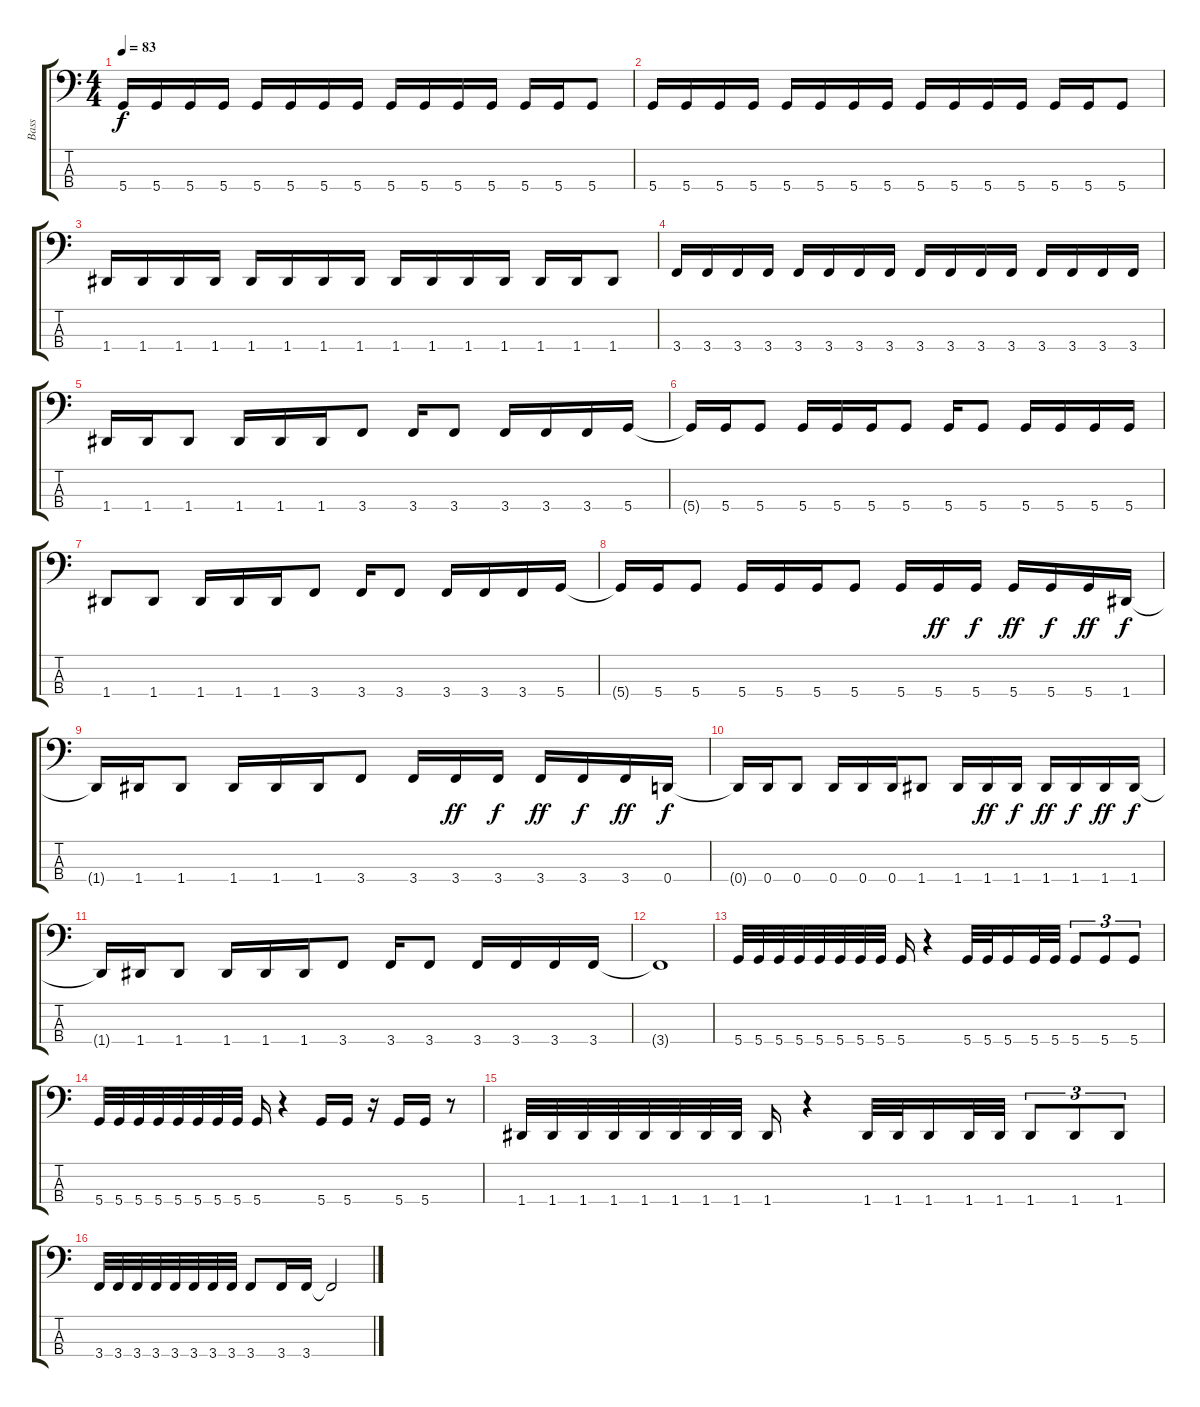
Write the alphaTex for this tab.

\track ("Bass" "Bass") {instrument electricbasspick}
\staff {score tabs}
\tuning (F2 C2 G1 D1) {hide}
\ts (4 4)
\tempo 83
\clef f4
\ks c
5.4.16{dy f} 5.4.16 5.4.16 5.4.16 5.4.16 5.4.16 5.4.16 5.4.16 5.4.16 5.4.16 5.4.16 5.4.16 5.4.16 5.4.16 5.4.8 |
5.4.16 5.4.16 5.4.16 5.4.16 5.4.16 5.4.16 5.4.16 5.4.16 5.4.16 5.4.16 5.4.16 5.4.16 5.4.16 5.4.16 5.4.8 |
1.4.16 1.4.16 1.4.16 1.4.16 1.4.16 1.4.16 1.4.16 1.4.16 1.4.16 1.4.16 1.4.16 1.4.16 1.4.16 1.4.16 1.4.8 |
3.4.16 3.4.16 3.4.16 3.4.16 3.4.16 3.4.16 3.4.16 3.4.16 3.4.16 3.4.16 3.4.16 3.4.16 3.4.16 3.4.16 3.4.16 3.4.16 |
1.4.16 1.4.16 1.4.8 1.4.16 1.4.16 1.4.16 3.4.8 3.4.16 3.4.8 3.4.16 3.4.16 3.4.16 5.4.16 |
5.4{t}.16 5.4.16 5.4.8 5.4.16 5.4.16 5.4.16 5.4.8 5.4.16 5.4.8 5.4.16 5.4.16 5.4.16 5.4.16 |
1.4.8 1.4.8 1.4.16 1.4.16 1.4.16 3.4.8 3.4.16 3.4.8 3.4.16 3.4.16 3.4.16 5.4.16 |
5.4{t}.16 5.4.16 5.4.8 5.4.16 5.4.16 5.4.16 5.4.8 5.4.16 5.4.16{dy ff} 5.4.16{dy f} 5.4.16{dy ff} 5.4.16{dy f} 5.4.16{dy ff} 1.4.16{dy f} |
1.4{t}.16 1.4.16 1.4.8 1.4.16 1.4.16 1.4.16 3.4.8 3.4.16 3.4.16{dy ff} 3.4.16{dy f} 3.4.16{dy ff} 3.4.16{dy f} 3.4.16{dy ff} 0.4.16{dy f} |
0.4{t}.16 0.4.16 0.4.8 0.4.16 0.4.16 0.4.16 1.4.8 1.4.16 1.4.16{dy ff} 1.4.16{dy f} 1.4.16{dy ff} 1.4.16{dy f} 1.4.16{dy ff} 1.4.16{dy f} |
1.4{t}.16 1.4.16 1.4.8 1.4.16 1.4.16 1.4.16 3.4.8 3.4.16 3.4.8 3.4.16 3.4.16 3.4.16 3.4.16 |
3.4{t}.1 |
5.4.32 5.4.32 5.4.32 5.4.32 5.4.32 5.4.32 5.4.32 5.4.32 5.4.16 r.4 5.4.32 5.4.32 5.4.16 5.4.32 5.4.32 5.4.8{tu (3 2)} 5.4.8{tu (3 2)} 5.4.8{tu (3 2)} |
5.4.32 5.4.32 5.4.32 5.4.32 5.4.32 5.4.32 5.4.32 5.4.32 5.4.16 r.4 5.4.16 5.4.16 r.16 5.4.16 5.4.16 r.8 |
1.4.32 1.4.32 1.4.32 1.4.32 1.4.32 1.4.32 1.4.32 1.4.32 1.4.16 r.4 1.4.32 1.4.32 1.4.16 1.4.32 1.4.32 1.4.8{tu (3 2)} 1.4.8{tu (3 2)} 1.4.8{tu (3 2)} |
3.4.32 3.4.32 3.4.32 3.4.32 3.4.32 3.4.32 3.4.32 3.4.32 3.4.8 3.4.16 3.4.16 3.4{t}.2
